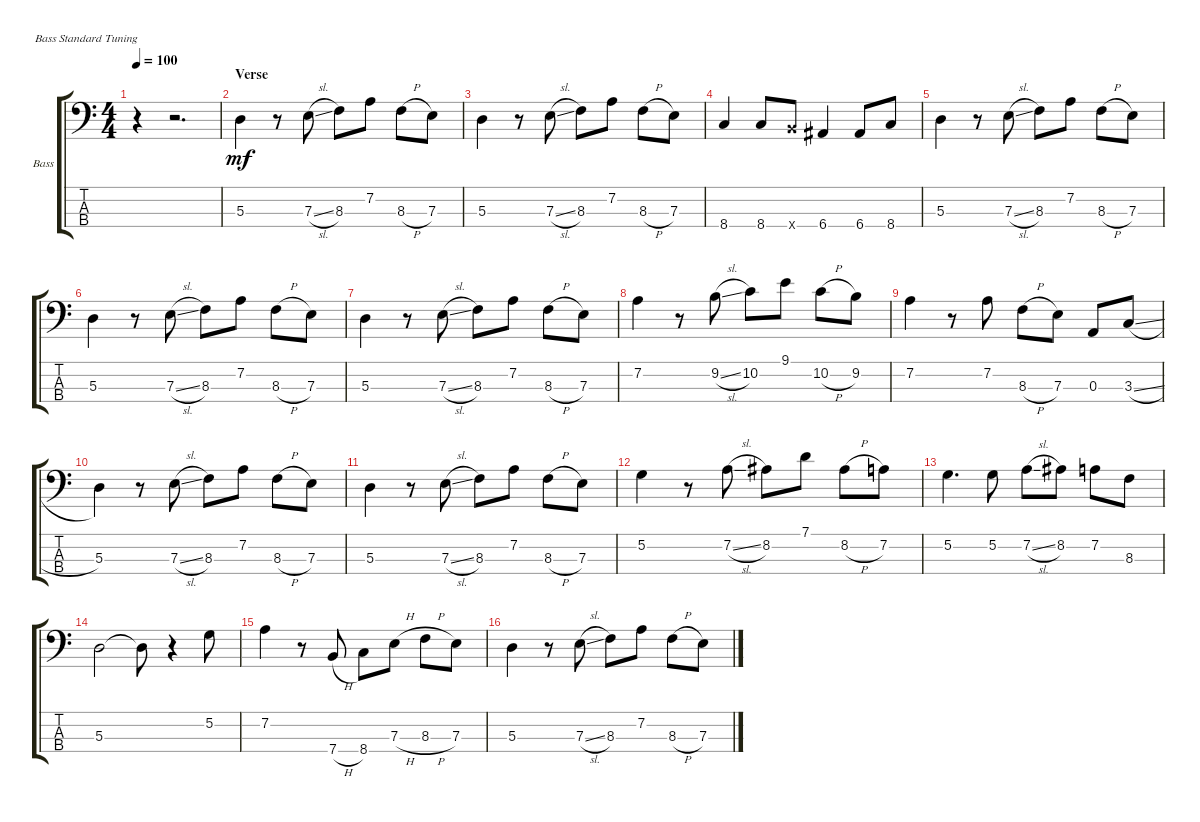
\bracketExtendMode groupsimilarinstruments
\firstSystemTrackNameOrientation horizontal
\otherSystemsTrackNameOrientation horizontal
\track ("Bass Guitar" "Bass") {instrument electricbassfinger}
\staff {score tabs}
\tuning (G2 D2 A1 E1)
\ts (4 4)
\tempo 100
\clef f4
\ks c
r.4{dy mf instrument electricbassfinger} r.2{d} |
\section ("" "Verse")
5.3.4 r.8 7.3{sl}.8 8.3.8 7.2.8 8.3{h}.8 7.3.8 |
5.3.4 r.8 7.3{sl}.8 8.3.8 7.2.8 8.3{h}.8 7.3.8 |
8.4.4 8.4.8 7.4{x}.8 6.4.4 6.4.8 8.4.8 |
5.3.4 r.8 7.3{sl}.8 8.3.8 7.2.8 8.3{h}.8 7.3.8 |
5.3.4 r.8 7.3{sl}.8 8.3.8 7.2.8 8.3{h}.8 7.3.8 |
5.3.4 r.8 7.3{sl}.8 8.3.8 7.2.8 8.3{h}.8 7.3.8 |
7.2.4 r.8 9.2{sl}.8 10.2.8 9.1.8 10.2{h}.8 9.2.8 |
7.2.4 r.8 7.2.8 8.3{h}.8 7.3.8 0.3.8 3.3{sl}.8 |
5.3.4 r.8 7.3{sl}.8 8.3.8 7.2.8 8.3{h}.8 7.3.8 |
5.3.4 r.8 7.3{sl}.8 8.3.8 7.2.8 8.3{h}.8 7.3.8 |
5.2.4 r.8 7.2{sl}.8 8.2.8 7.1.8 8.2{h}.8 7.2.8 |
5.2.4{d} 5.2.8 7.2{sl}.8 8.2.8 7.2.8 8.3.8 |
5.3.2 5.3{t}.8 r.4 5.2.8 |
7.2.4 r.8 7.4{h}.8 8.4.8 7.3{h}.8 8.3{h}.8 7.3.8 |
5.3.4 r.8 7.3{sl}.8 8.3.8 7.2.8 8.3{h}.8 7.3.8
